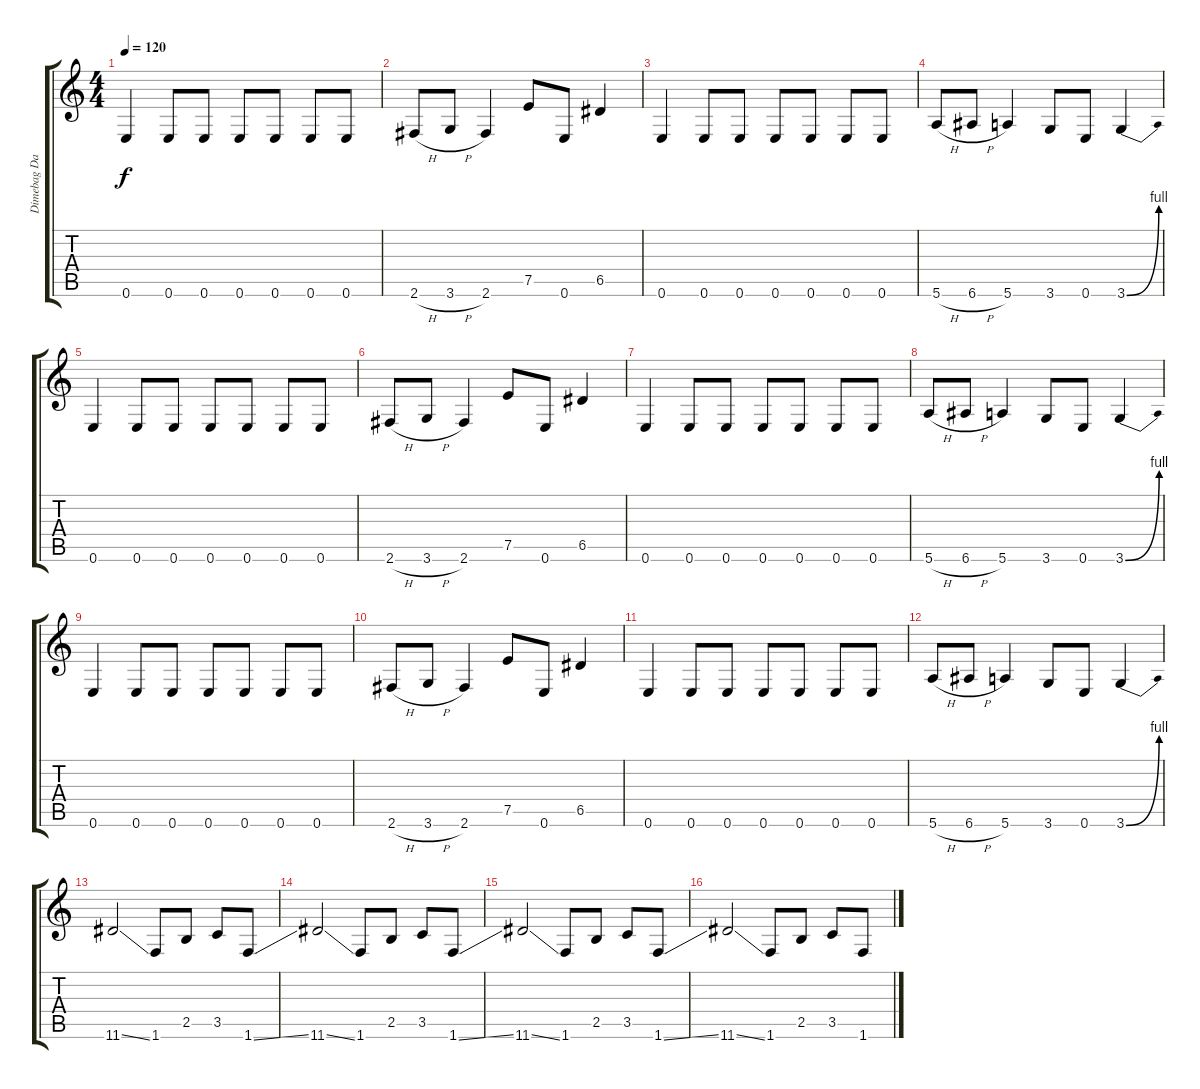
\track ("Dimebag Darrell" "Dimebag Da") {instrument overdrivenguitar}
\staff {score tabs}
\tuning (E4 B3 G3 D3 A2 E2) {hide}
\ts (4 4)
\tempo 120
\clef g2
\ks c
0.6.4{dy f} 0.6.8 0.6.8 0.6.8 0.6.8 0.6.8 0.6.8 |
2.6{h}.8 3.6{h}.8 2.6.4 7.5.8 0.6.8 6.5.4 |
0.6.4 0.6.8 0.6.8 0.6.8 0.6.8 0.6.8 0.6.8 |
5.6{h}.8 6.6{h}.8 5.6.4 3.6.8 0.6.8 3.6{be (bend 0 0 60 4)}.4 |
0.6.4 0.6.8 0.6.8 0.6.8 0.6.8 0.6.8 0.6.8 |
2.6{h}.8 3.6{h}.8 2.6.4 7.5.8 0.6.8 6.5.4 |
0.6.4 0.6.8 0.6.8 0.6.8 0.6.8 0.6.8 0.6.8 |
5.6{h}.8 6.6{h}.8 5.6.4 3.6.8 0.6.8 3.6{be (bend 0 0 60 4)}.4 |
0.6.4 0.6.8 0.6.8 0.6.8 0.6.8 0.6.8 0.6.8 |
2.6{h}.8 3.6{h}.8 2.6.4 7.5.8 0.6.8 6.5.4 |
0.6.4 0.6.8 0.6.8 0.6.8 0.6.8 0.6.8 0.6.8 |
5.6{h}.8 6.6{h}.8 5.6.4 3.6.8 0.6.8 3.6{be (bend 0 0 60 4)}.4 |
11.6{ss}.2 1.6.8 2.5.8 3.5.8 1.6{ss}.8 |
11.6{ss}.2 1.6.8 2.5.8 3.5.8 1.6{ss}.8 |
11.6{ss}.2 1.6.8 2.5.8 3.5.8 1.6{ss}.8 |
11.6{ss}.2 1.6.8 2.5.8 3.5.8 1.6.8
